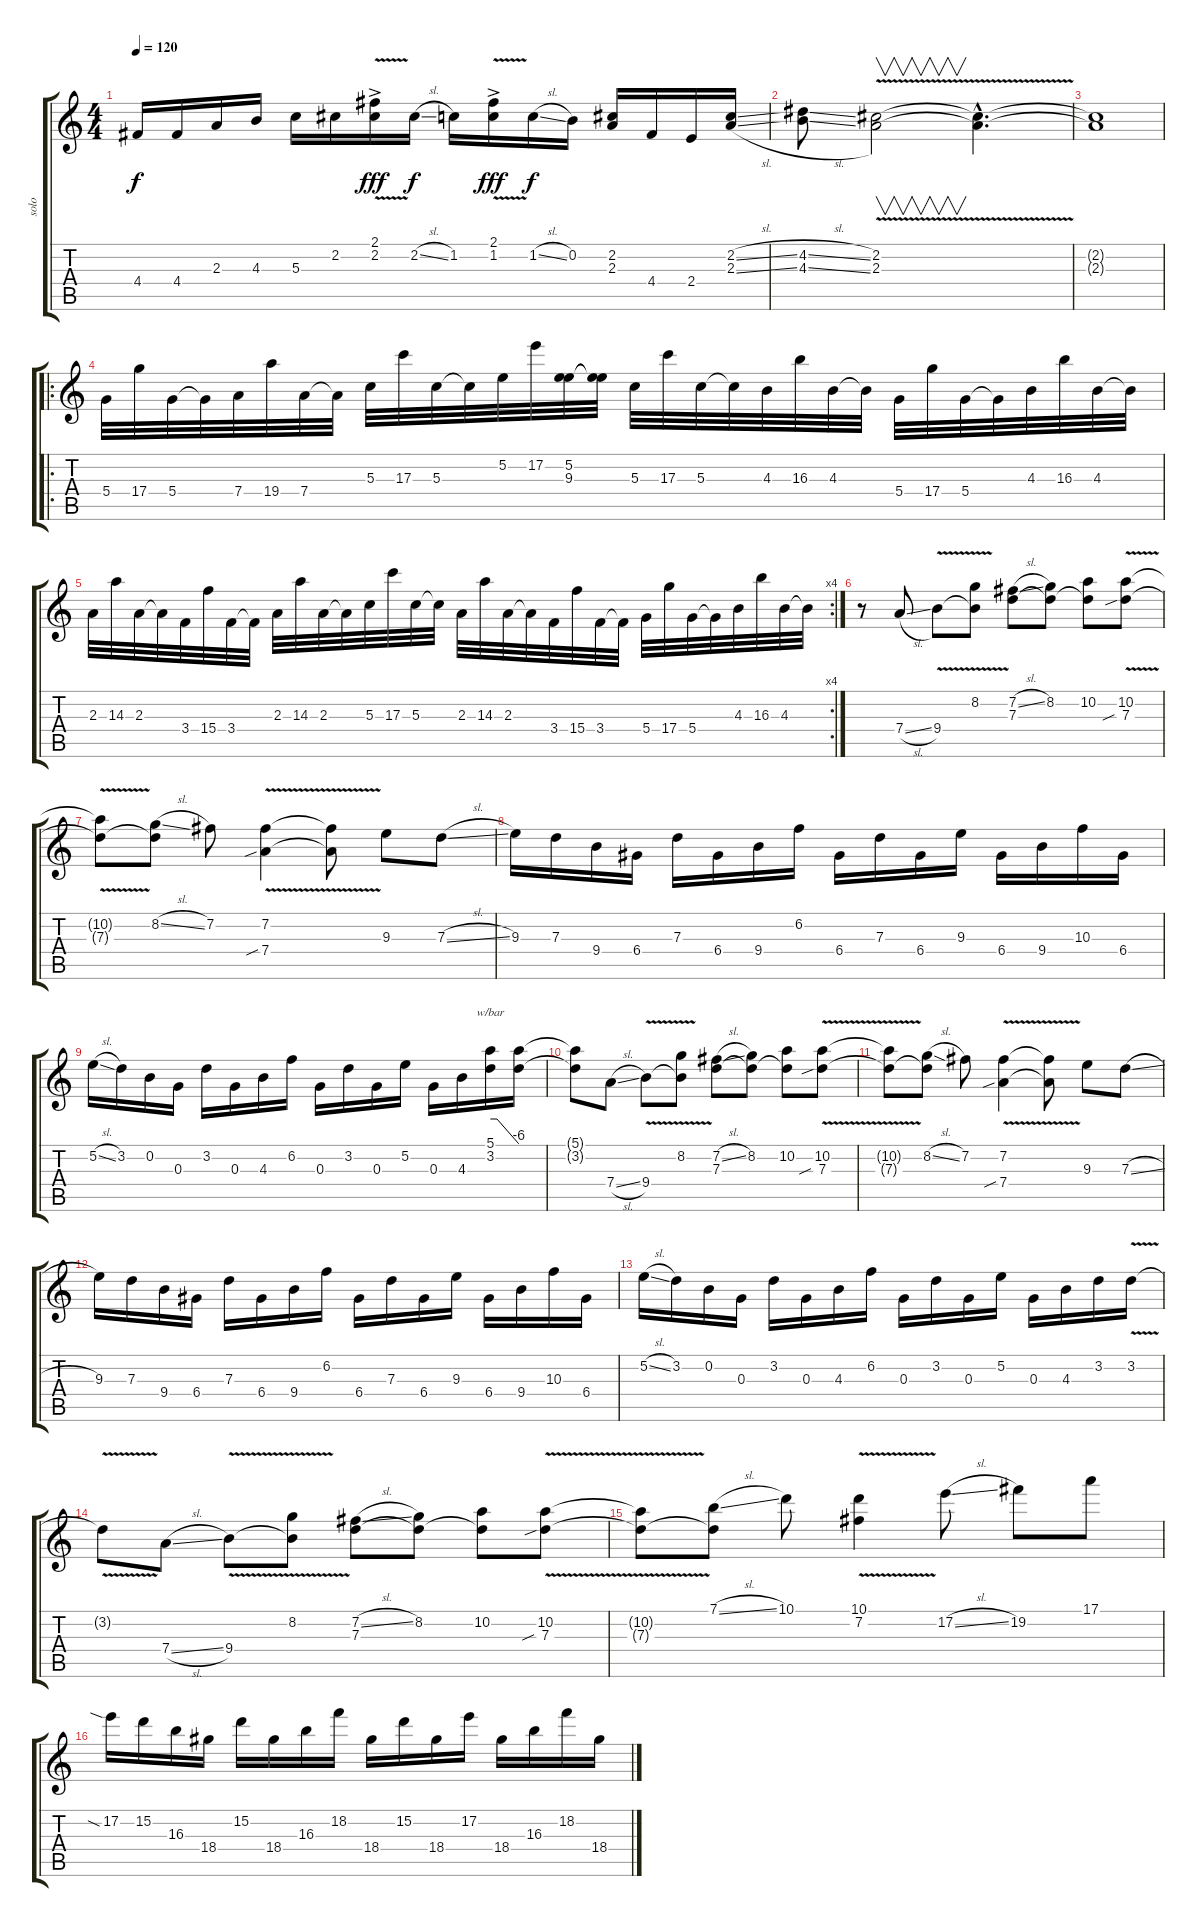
\track ("solo" "solo") {instrument overdrivenguitar}
\staff {score tabs}
\tuning (E4 B3 G3 D3 A2 E2) {hide}
\ts (4 4)
\tempo 120
\clef g2
\ks c
4.4{t}.16{dy f} 4.4.16 2.3.16 4.3.16 5.3.16 2.2.16 (2.1{v ac} 2.2).16{dy fff} 2.2{sl}.16{dy f} 1.2.16 (2.1{v ac} 1.2).16{dy fff} 1.2{sl}.16{dy f} 0.2.16 (2.2 2.3).16 4.4.16 2.4.16 (2.2{sl} 2.3{sl}).16 |
(4.2{sl} 4.3{sl}).8 (2.2 2.3{v}).2{v} (2.2{hac t} 2.3{hac t}).4{d} |
(2.2{t} 2.3{t}).1 |
\ro
5.4.32{volume 9 balance 2} 17.4.32 5.4.32 5.4{t}.32 7.4.32 19.4.32 7.4.32 7.4{t}.32 5.3.32 17.3.32 5.3.32 5.3{t}.32 5.2.32 17.2.32 (5.2 9.3).32 (5.2{t} 9.3{t}).32 5.3.32 17.3.32 5.3.32 5.3{t}.32 4.3.32 16.3.32 4.3.32 4.3{t}.32 5.4.32 17.4.32 5.4.32 5.4{t}.32 4.3.32 16.3.32 4.3.32 4.3{t}.32 |
\rc 4
2.3.32 14.3.32 2.3.32 2.3{t}.32 3.4.32 15.4.32 3.4.32 3.4{t}.32 2.3.32 14.3.32 2.3.32 2.3{t}.32 5.3.32 17.3.32 5.3.32 5.3{t}.32 2.3.32 14.3.32 2.3.32 2.3{t}.32 3.4.32 15.4.32 3.4.32 3.4{t}.32 5.4.32 17.4.32 5.4.32 5.4{t}.32 4.3.32 16.3.32 4.3.32 4.3{t}.32 |
r.8 7.4{sl}.8{volume 13 balance 8} 9.4{v}.8 (8.2 9.4{t}).8 (7.2{sl} 7.3).8 (8.2 7.3{t}).8 (10.2 7.3{t}).8 (10.2 7.3{v sib}).8 |
(10.2{t} 7.3{t}).8 (8.2{sl} 7.3{t}).8 7.2.8 (7.2{v} 7.4{sib}).4 (7.2{t} 7.4{t}).8 9.3.8 7.3{sl}.8 |
9.3.16 7.3.16 9.4.16 6.4.16 7.3.16 6.4.16 9.4.16 6.2.16 6.4.16 7.3.16 6.4.16 9.3.16 6.4.16 9.4.16 10.3.16 6.4.16 |
5.2{sl}.16 3.2.16 0.2.16 0.3.16 3.2.16 0.3.16 4.3.16 6.2.16 0.3.16 3.2.16 0.3.16 5.2.16 0.3.16 4.3.16 (5.1 3.2).16{tbe (custom default 0 0 14 0 60 -24)} (5.1{t} 3.2{t}).16 |
(5.1{t} 3.2{t}).8 7.4{sl}.8 9.4{v}.8 (8.2 9.4{t}).8 (7.2{sl} 7.3).8 (8.2 7.3{t}).8 (10.2 7.3{t}).8 (10.2 7.3{v sib}).8 |
(10.2{t} 7.3{t}).8 (8.2{sl} 7.3{t}).8 7.2.8 (7.2{v} 7.4{sib}).4 (7.2{t} 7.4{t}).8 9.3.8 7.3{sl}.8 |
9.3.16 7.3.16 9.4.16 6.4.16 7.3.16 6.4.16 9.4.16 6.2.16 6.4.16 7.3.16 6.4.16 9.3.16 6.4.16 9.4.16 10.3.16 6.4.16 |
5.2{sl}.16 3.2.16 0.2.16 0.3.16 3.2.16 0.3.16 4.3.16 6.2.16 0.3.16 3.2.16 0.3.16 5.2.16 0.3.16 4.3.16 3.2.16 3.2{v}.16 |
3.2{t}.8 7.4{sl}.8 9.4{v}.8 (8.2 9.4{t}).8 (7.2{sl} 7.3).8 (8.2 7.3{t}).8 (10.2 7.3{t}).8 (10.2 7.3{v sib}).8 |
(10.2{t} 7.3{t}).8 (7.1{sl} 7.3{t}).8 10.1.8 (10.1 7.2{v}).4 17.2{sl}.8 19.2.8 17.1.8 |
17.2{sia}.16 15.2.16 16.3.16 18.4.16 15.2.16 18.4.16 16.3.16 18.2.16 18.4.16 15.2.16 18.4.16 17.2.16 18.4.16 16.3.16 18.2.16 18.4.16
